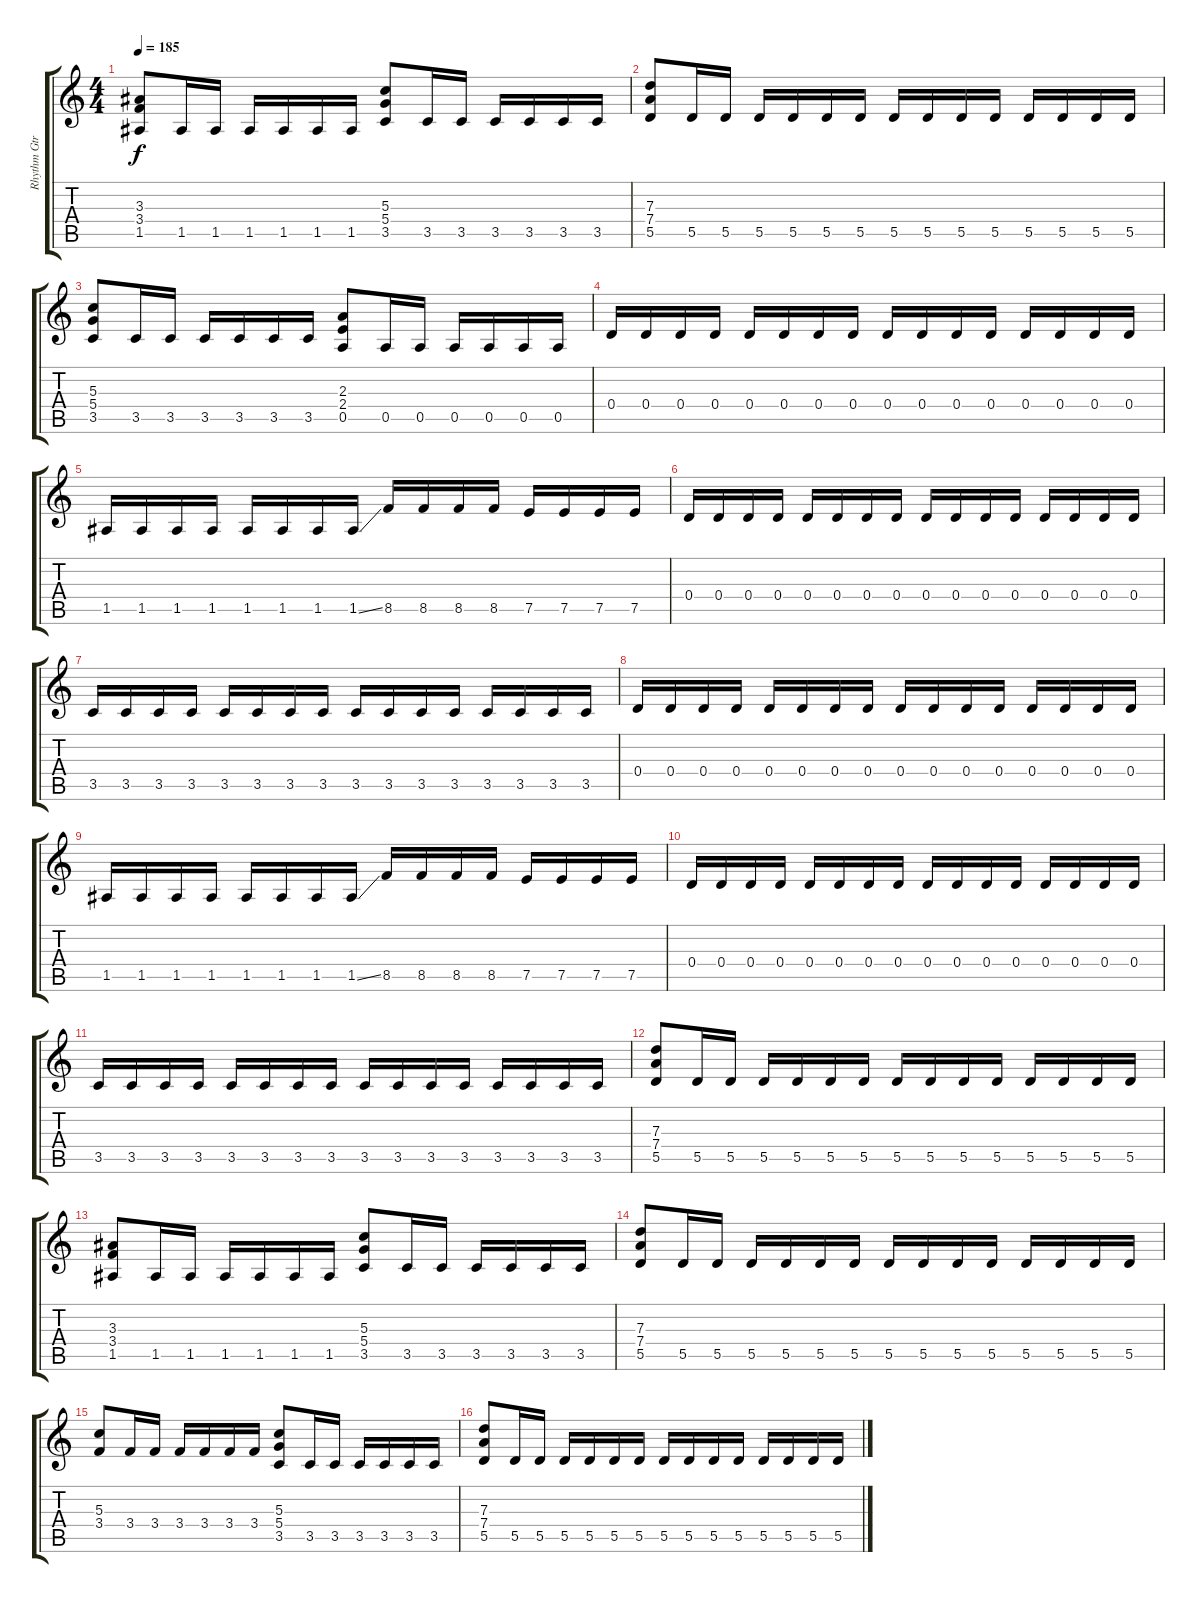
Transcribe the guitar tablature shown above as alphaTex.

\track ("Rhythm Gtr." "Rhythm Gtr") {instrument distortionguitar}
\staff {score tabs}
\tuning (E4 B3 G3 D3 A2 E2) {hide}
\ts (4 4)
\tempo 185
\clef g2
\ks c
(3.3 3.4 1.5).8{dy f} 1.5.16 1.5.16 1.5.16 1.5.16 1.5.16 1.5.16 (5.3 5.4 3.5).8 3.5.16 3.5.16 3.5.16 3.5.16 3.5.16 3.5.16 |
(7.3 7.4 5.5).8 5.5.16 5.5.16 5.5.16 5.5.16 5.5.16 5.5.16 5.5.16 5.5.16 5.5.16 5.5.16 5.5.16 5.5.16 5.5.16 5.5.16 |
(5.3 5.4 3.5).8 3.5.16 3.5.16 3.5.16 3.5.16 3.5.16 3.5.16 (2.3 2.4 0.5).8 0.5.16 0.5.16 0.5.16 0.5.16 0.5.16 0.5.16 |
0.4.16 0.4.16 0.4.16 0.4.16 0.4.16 0.4.16 0.4.16 0.4.16 0.4.16 0.4.16 0.4.16 0.4.16 0.4.16 0.4.16 0.4.16 0.4.16 |
1.5.16 1.5.16 1.5.16 1.5.16 1.5.16 1.5.16 1.5.16 1.5{ss}.16 8.5.16 8.5.16 8.5.16 8.5.16 7.5.16 7.5.16 7.5.16 7.5.16 |
0.4.16 0.4.16 0.4.16 0.4.16 0.4.16 0.4.16 0.4.16 0.4.16 0.4.16 0.4.16 0.4.16 0.4.16 0.4.16 0.4.16 0.4.16 0.4.16 |
3.5.16 3.5.16 3.5.16 3.5.16 3.5.16 3.5.16 3.5.16 3.5.16 3.5.16 3.5.16 3.5.16 3.5.16 3.5.16 3.5.16 3.5.16 3.5.16 |
0.4.16 0.4.16 0.4.16 0.4.16 0.4.16 0.4.16 0.4.16 0.4.16 0.4.16 0.4.16 0.4.16 0.4.16 0.4.16 0.4.16 0.4.16 0.4.16 |
1.5.16 1.5.16 1.5.16 1.5.16 1.5.16 1.5.16 1.5.16 1.5{ss}.16 8.5.16 8.5.16 8.5.16 8.5.16 7.5.16 7.5.16 7.5.16 7.5.16 |
0.4.16 0.4.16 0.4.16 0.4.16 0.4.16 0.4.16 0.4.16 0.4.16 0.4.16 0.4.16 0.4.16 0.4.16 0.4.16 0.4.16 0.4.16 0.4.16 |
3.5.16 3.5.16 3.5.16 3.5.16 3.5.16 3.5.16 3.5.16 3.5.16 3.5.16 3.5.16 3.5.16 3.5.16 3.5.16 3.5.16 3.5.16 3.5.16 |
(7.3 7.4 5.5).8{volume 14} 5.5.16 5.5.16 5.5.16 5.5.16 5.5.16 5.5.16 5.5.16 5.5.16 5.5.16 5.5.16 5.5.16 5.5.16 5.5.16 5.5.16 |
(3.3 3.4 1.5).8 1.5.16 1.5.16 1.5.16 1.5.16 1.5.16 1.5.16 (5.3 5.4 3.5).8 3.5.16 3.5.16 3.5.16 3.5.16 3.5.16 3.5.16 |
(7.3 7.4 5.5).8 5.5.16 5.5.16 5.5.16 5.5.16 5.5.16 5.5.16 5.5.16 5.5.16 5.5.16 5.5.16 5.5.16 5.5.16 5.5.16 5.5.16 |
(5.3 3.4).8 3.4.16 3.4.16 3.4.16 3.4.16 3.4.16 3.4.16 (5.3 5.4 3.5).8 3.5.16 3.5.16 3.5.16 3.5.16 3.5.16 3.5.16 |
(7.3 7.4 5.5).8 5.5.16 5.5.16 5.5.16 5.5.16 5.5.16 5.5.16 5.5.16 5.5.16 5.5.16 5.5.16 5.5.16 5.5.16 5.5.16 5.5.16
